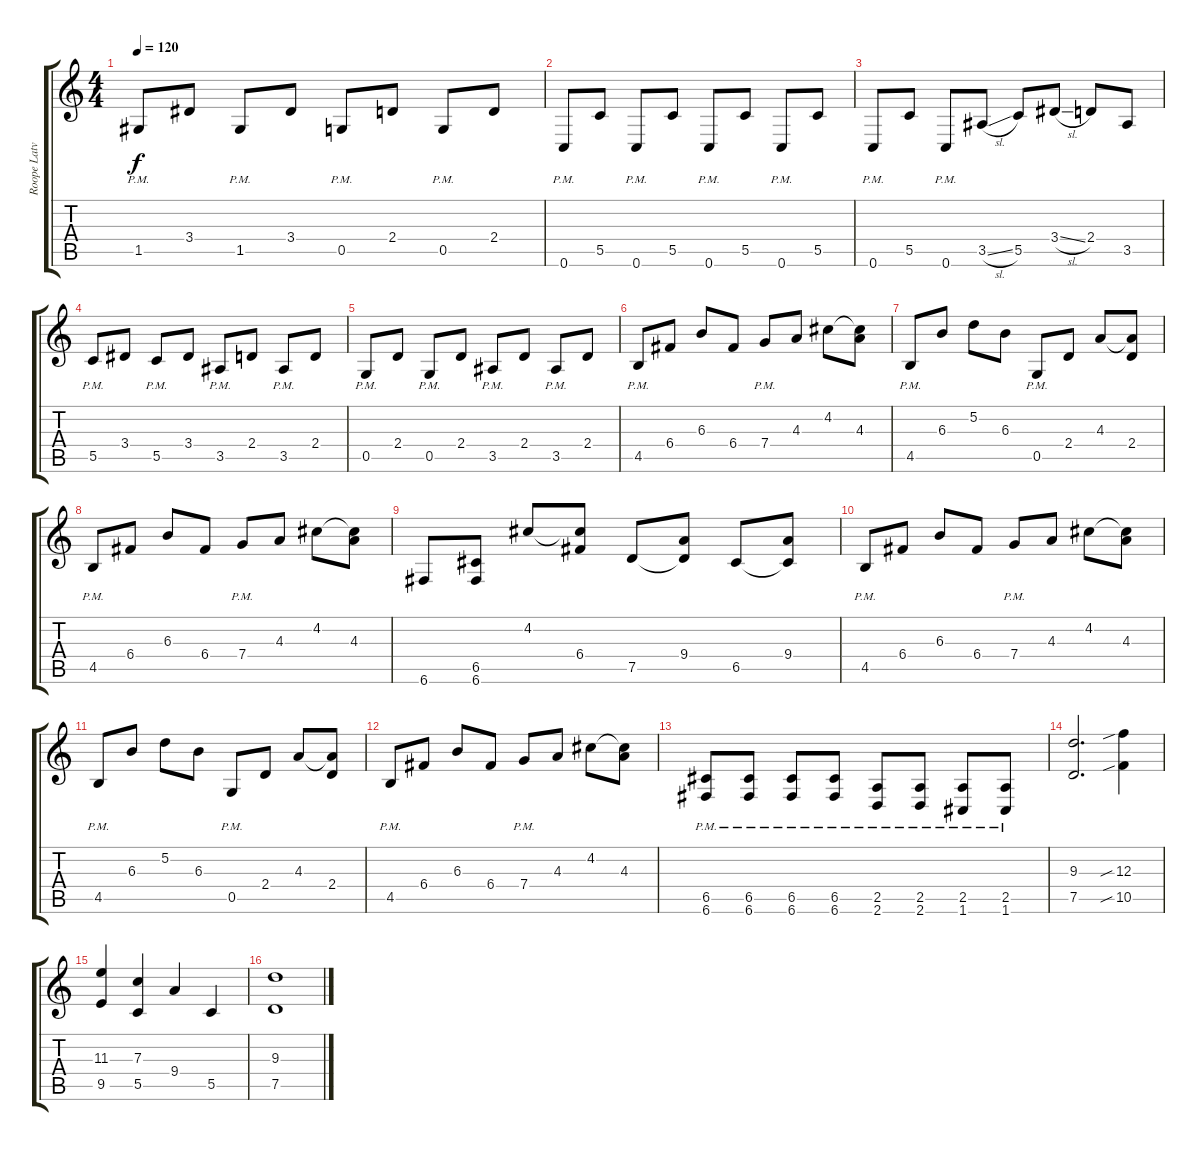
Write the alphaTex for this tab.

\track ("Roope Latvala - Rhythm Guitar" "Roope Latv") {instrument distortionguitar}
\staff {score tabs}
\tuning (D4 A3 F3 C3 G2 C2) {hide}
\ts (4 4)
\tempo 120
\clef g2
\ks c
1.5{pm}.8{dy f} 3.4.8 1.5{pm}.8 3.4.8 0.5{pm}.8 2.4.8 0.5{pm}.8 2.4.8 |
0.6{pm}.8 5.5.8 0.6{pm}.8 5.5.8 0.6{pm}.8 5.5.8 0.6{pm}.8 5.5.8 |
0.6{pm}.8 5.5.8 0.6{pm}.8 3.5{sl}.8 5.5.8 3.4{sl}.8 2.4.8 3.5.8 |
5.5{pm}.8 3.4.8 5.5{pm}.8 3.4.8 3.5{pm}.8 2.4.8 3.5{pm}.8 2.4.8 |
0.5{pm}.8 2.4.8 0.5{pm}.8 2.4.8 3.5{pm}.8 2.4.8 3.5{pm}.8 2.4.8 |
4.5{pm}.8 6.4.8 6.3.8 6.4.8 7.4{pm}.8 4.3.8 4.2.8 (4.2{t} 4.3).8 |
4.5{pm}.8 6.3.8 5.2.8 6.3.8 0.5{pm}.8 2.4.8 4.3.8 (4.3{t} 2.4).8 |
4.5{pm}.8 6.4.8 6.3.8 6.4.8 7.4{pm}.8 4.3.8 4.2.8 (4.2{t} 4.3).8 |
6.6.8 (6.5 6.6).8 4.2.8 (4.2{t} 6.4).8 7.5.8 (9.4 7.5{t}).8 6.5.8 (9.4 6.5{t}).8 |
4.5{pm}.8 6.4.8 6.3.8 6.4.8 7.4{pm}.8 4.3.8 4.2.8 (4.2{t} 4.3).8 |
4.5{pm}.8 6.3.8 5.2.8 6.3.8 0.5{pm}.8 2.4.8 4.3.8 (4.3{t} 2.4).8 |
4.5{pm}.8 6.4.8 6.3.8 6.4.8 7.4{pm}.8 4.3.8 4.2.8 (4.2{t} 4.3).8 |
(6.5{pm} 6.6{pm}).8 (6.5{pm} 6.6{pm}).8 (6.5{pm} 6.6{pm}).8 (6.5{pm} 6.6{pm}).8 (2.5{pm} 2.6{pm}).8 (2.5{pm} 2.6{pm}).8 (2.5{pm} 1.6{pm}).8 (2.5{pm} 1.6{pm}).8 |
(9.3 7.5).2{d} (12.3{sib} 10.5{sib}).4 |
(11.3 9.5).4 (7.3 5.5).4 9.4.4 5.5.4 |
(9.3 7.5).1
